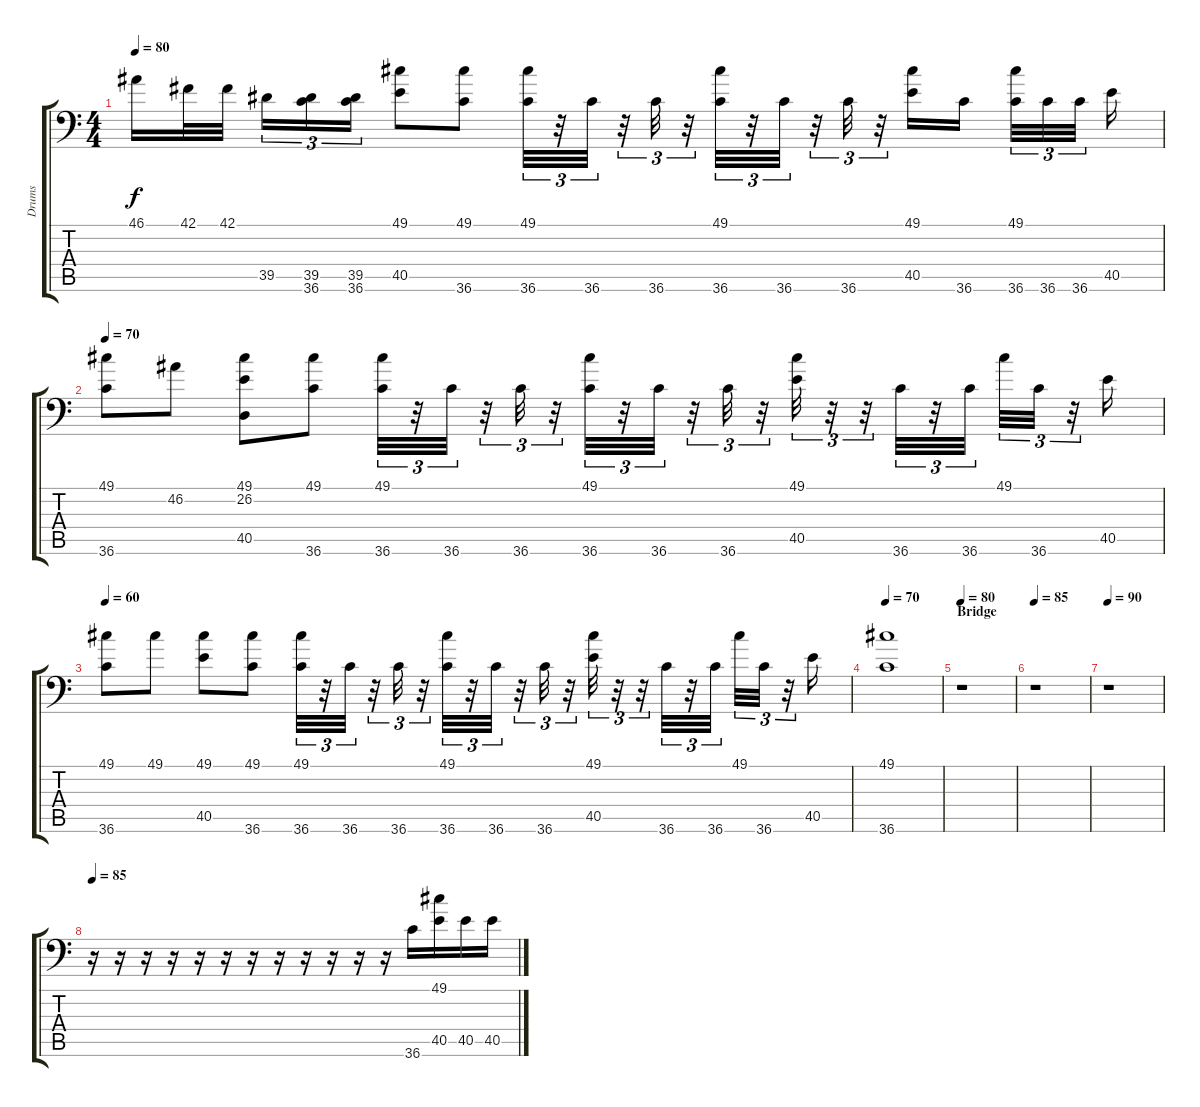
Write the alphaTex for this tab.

\track ("Drums" "Drums") {instrument acousticgrandpiano}
\staff {score tabs}
\tuning (C-1 C-1 C-1 C-1 C-1 C-1) {hide}
\ts (4 4)
\tempo 80
\clef f4
\ks c
46.1.16{dy f} 42.1.32 42.1.32 39.5.16{tu (3 2)} (39.5 36.6).16{tu (3 2)} (39.5 36.6).16{tu (3 2)} (49.1 40.5).8 (49.1 36.6).8 (49.1 36.6).32{tu (3 2)} r.32{tu (3 2)} 36.6.32{tu (3 2)} r.32{tu (3 2)} 36.6.32{tu (3 2)} r.32{tu (3 2)} (49.1 36.6).32{tu (3 2)} r.32{tu (3 2)} 36.6.32{tu (3 2)} r.32{tu (3 2)} 36.6.32{tu (3 2)} r.32{tu (3 2)} (49.1 40.5).16 36.6.16 (49.1 36.6).32{tu (3 2)} 36.6.32{tu (3 2)} 36.6.32{tu (3 2)} 40.5.16 |
\tempo 70
(49.1 36.6).8 46.2.8 (49.1 26.2 40.5).8 (49.1 36.6).8 (49.1 36.6).32{tu (3 2)} r.32{tu (3 2)} 36.6.32{tu (3 2)} r.32{tu (3 2)} 36.6.32{tu (3 2)} r.32{tu (3 2)} (49.1 36.6).32{tu (3 2)} r.32{tu (3 2)} 36.6.32{tu (3 2)} r.32{tu (3 2)} 36.6.32{tu (3 2)} r.32{tu (3 2)} (49.1 40.5).32{tu (3 2)} r.32{tu (3 2)} r.32{tu (3 2)} 36.6.32{tu (3 2)} r.32{tu (3 2)} 36.6.32{tu (3 2)} 49.1.32{tu (3 2)} 36.6.32{tu (3 2)} r.32{tu (3 2)} 40.5.16 |
\tempo 60
(49.1 36.6).8 49.1.8 (49.1 40.5).8 (49.1 36.6).8 (49.1 36.6).32{tu (3 2)} r.32{tu (3 2)} 36.6.32{tu (3 2)} r.32{tu (3 2)} 36.6.32{tu (3 2)} r.32{tu (3 2)} (49.1 36.6).32{tu (3 2)} r.32{tu (3 2)} 36.6.32{tu (3 2)} r.32{tu (3 2)} 36.6.32{tu (3 2)} r.32{tu (3 2)} (49.1 40.5).32{tu (3 2)} r.32{tu (3 2)} r.32{tu (3 2)} 36.6.32{tu (3 2)} r.32{tu (3 2)} 36.6.32{tu (3 2)} 49.1.32{tu (3 2)} 36.6.32{tu (3 2)} r.32{tu (3 2)} 40.5.16 |
\tempo 70
(49.1 36.6).1 |
\section ("" "Bridge")
\tempo 80
r.1 |
\tempo 85
r.1 |
\tempo 90
r.1 |
\tempo 85
r.16 r.16 r.16 r.16 r.16 r.16 r.16 r.16 r.16 r.16 r.16 r.16 36.6.16 (49.1 40.5).16 40.5.16 40.5.16
